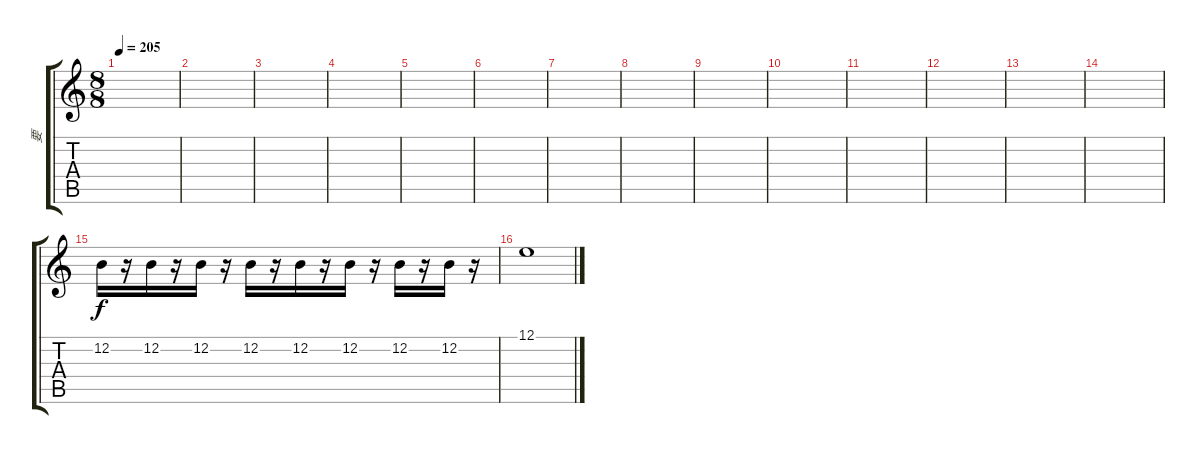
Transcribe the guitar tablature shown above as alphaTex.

\track ("要" "要") {instrument trumpet}
\staff {score tabs}
\tuning (E4 B3 G3 D3 A2 E2) {hide}
\ts (8 8)
\tempo 205
\clef g2
\ks c
|
|
|
|
|
|
|
|
|
|
|
|
|
|
12.2.16 r.16 12.2.16 r.16 12.2.16 r.16 12.2.16 r.16 12.2.16 r.16 12.2.16 r.16 12.2.16 r.16 12.2.16 r.16 |
12.1.1
